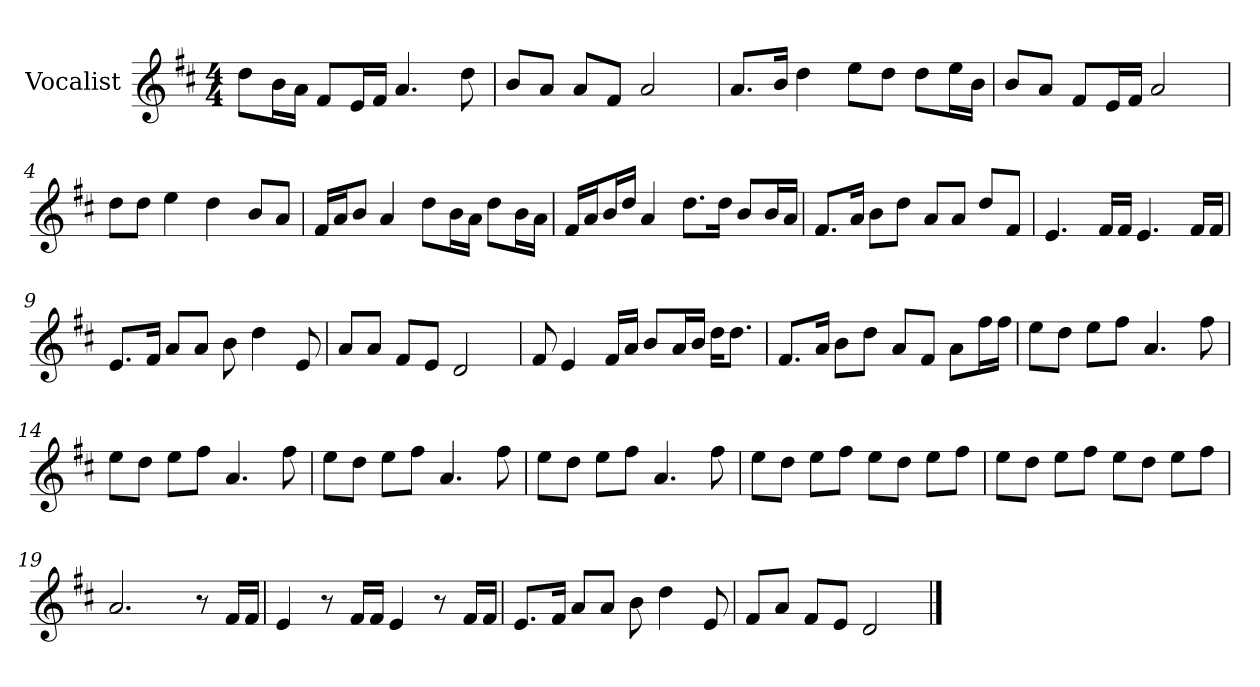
**kern
*part1
*staff1
*I"Vocalist
*k[f#c#]
*D:
*M4/4
=
8ddL
16bL
16aJJ
8f#L
16eL
16f#JJ
4.a
8dd
=1
8bL
8aJ
8aL
8f#J
2a
=2
8.aL
16bJk
4dd
8eeL
8ddJ
8ddL
16eeL
16bJJ
=3
8bL
8aJ
8f#L
16eL
16f#JJ
2a
=4
8ddL
8ddJ
4ee
4dd
8bL
8aJ
=5
16f#LL
16aJ
8bJ
4a
8ddL
16bL
16aJJ
8ddL
16bL
16aJJ
=6
16f#LL
16aJ
16bL
16ddJJ
4a
8.ddL
16ddJk
8bL
16bL
16aJJ
=7
8.f#L
16aJk
8bL
8ddJ
8aL
8aJ
8ddL
8f#J
=8
4.e
16f#LL
16f#JJ
4.e
16f#LL
16f#JJ
=9
8.eL
16f#Jk
8aL
8aJ
8b
4dd
8e
=10
8aL
8aJ
8f#L
8eJ
2d
=11
8f#
4e
16f#LL
16aJJ
8bL
16aL
16bJJ
16ddKL
8.ddJ
=12
8.f#L
16aJk
8bL
8ddJ
8aL
8f#J
8aL
16ff#L
16ff#JJ
=13
8eeL
8ddJ
8eeL
8ff#J
4.a
8ff#
=14
8eeL
8ddJ
8eeL
8ff#J
4.a
8ff#
=15
8eeL
8ddJ
8eeL
8ff#J
4.a
8ff#
=16
8eeL
8ddJ
8eeL
8ff#J
4.a
8ff#
=17
8eeL
8ddJ
8eeL
8ff#J
8eeL
8ddJ
8eeL
8ff#J
=18
8eeL
8ddJ
8eeL
8ff#J
8eeL
8ddJ
8eeL
8ff#J
=19
2.a
8r
16f#LL
16f#JJ
=20
4e
8r
16f#LL
16f#JJ
4e
8r
16f#LL
16f#JJ
=21
8.eL
16f#Jk
8aL
8aJ
8b
4dd
8e
=22
8f#L
8aJ
8f#L
8eJ
2d
==
*-
